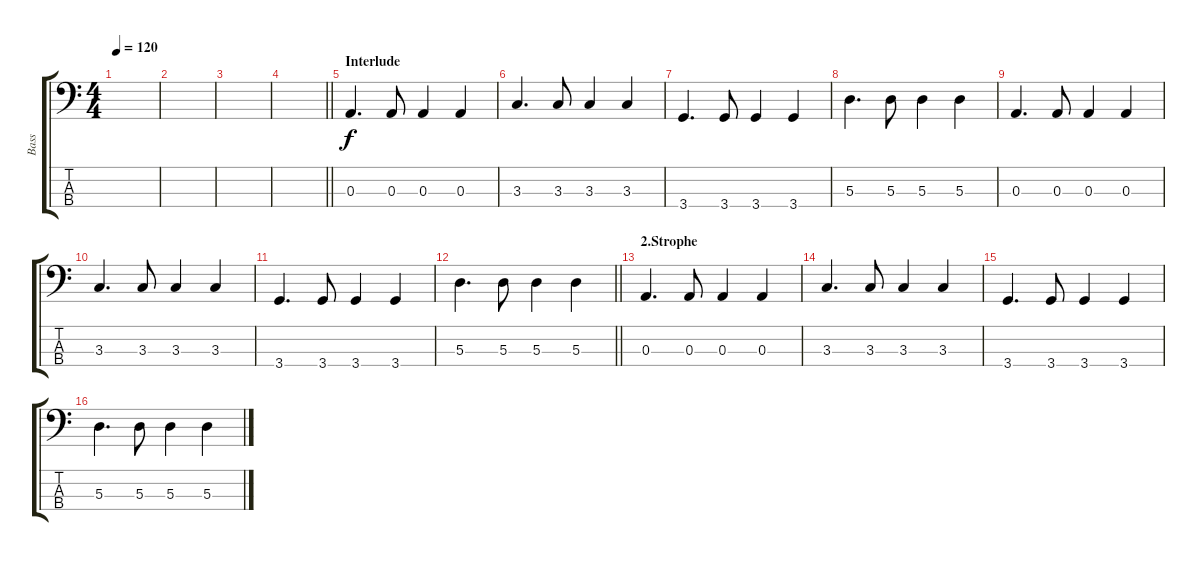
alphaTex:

\track ("Bass" "Bass") {instrument electricbassfinger}
\staff {score tabs}
\tuning (G2 D2 A1 E1) {hide}
\ts (4 4)
\tempo 120
\clef f4
\ks c
|
|
|
\barLineRight lightlight
|
\section ("" "Interlude")
0.3.4{d} 0.3.8 0.3.4 0.3.4 |
3.3.4{d} 3.3.8 3.3.4 3.3.4 |
3.4.4{d} 3.4.8 3.4.4 3.4.4 |
5.3.4{d} 5.3.8 5.3.4 5.3.4 |
0.3.4{d} 0.3.8 0.3.4 0.3.4 |
3.3.4{d} 3.3.8 3.3.4 3.3.4 |
3.4.4{d} 3.4.8 3.4.4 3.4.4 |
\barLineRight lightlight
5.3.4{d} 5.3.8 5.3.4 5.3.4 |
\section ("" "2.Strophe")
0.3.4{d} 0.3.8 0.3.4 0.3.4 |
3.3.4{d} 3.3.8 3.3.4 3.3.4 |
3.4.4{d} 3.4.8 3.4.4 3.4.4 |
5.3.4{d} 5.3.8 5.3.4 5.3.4
